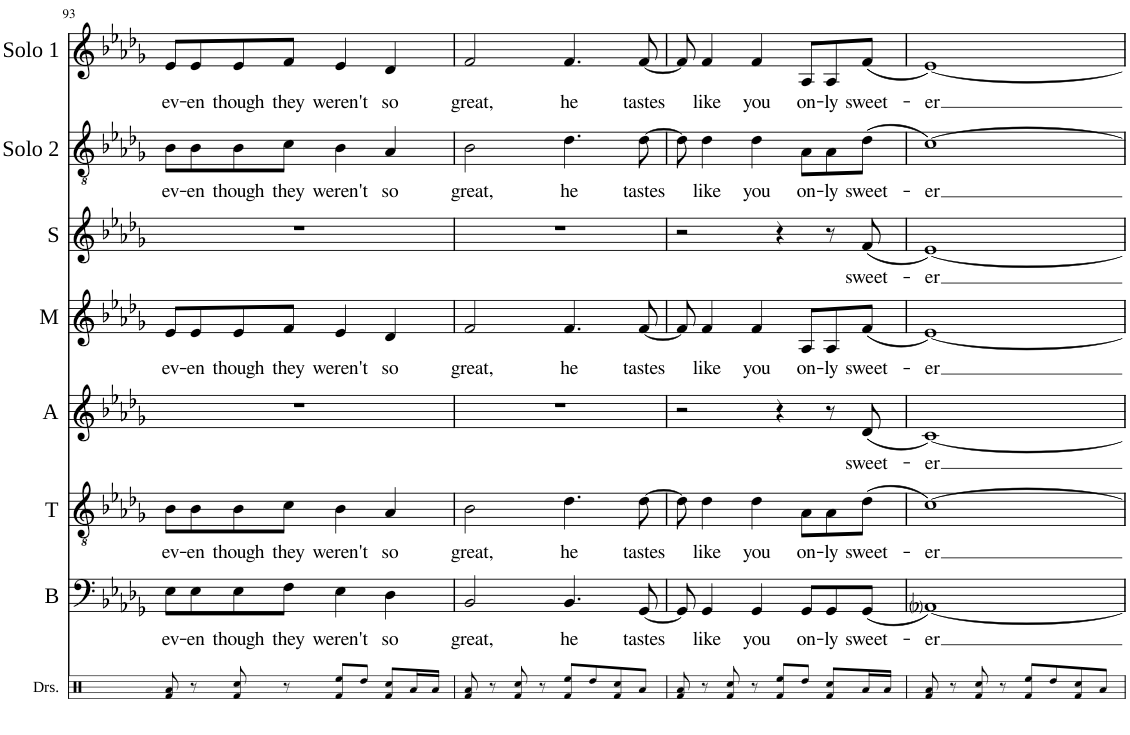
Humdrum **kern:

**kern	**text	**kern	**text	**kern	**text	**kern	**text	**kern	**text	**kern	**text	**kern	**text
*part7	*part7	*part6	*part6	*part5	*part5	*part4	*part4	*part3	*part3	*part2	*part2	*part1	*part1
*staff7	*staff7	*staff6	*staff6	*staff5	*staff5	*staff4	*staff4	*staff3	*staff3	*staff2	*staff2	*staff1	*staff1
*I"Bass	*	*I"Tenor	*	*I"Alto	*	*I"Mezzo	*	*I"Soprano	*	*I"Solo 2	*	*I"Solo 1	*
*I'B	*	*I'T	*	*I'A	*	*I'M	*	*I'S	*	*I'Solo 2	*	*I'Solo 1	*
!!LO:PB:g=z
*clefF4	*	*clefGv2	*	*clefG2	*	*clefG2	*	*clefG2	*	*clefGv2	*	*clefG2	*
*k[b-e-a-d-g-]	*	*k[b-e-a-d-g-]	*	*k[b-e-a-d-g-]	*	*k[b-e-a-d-g-]	*	*k[b-e-a-d-g-]	*	*k[b-e-a-d-g-]	*	*k[b-e-a-d-g-]	*
*M4/4	*	*M4/4	*	*M4/4	*	*M4/4	*	*M4/4	*	*M4/4	*	*M4/4	*
=93	=93	=93	=93	=93	=93	=93	=93	=93	=93	=93	=93	=93	=93
!	!LO:LY:b	!	!LO:LY:b	!	!	!	!LO:LY:b	!	!	!	!LO:LY:b	!	!LO:LY:b
8E-\L	ev-	8B-\L	ev-	1r	.	8e-/L	ev-	1r	.	8B-\L	ev-	8e-/L	ev-
!	!LO:LY:b	!	!LO:LY:b	!	!	!	!LO:LY:b	!	!	!	!LO:LY:b	!	!LO:LY:b
8E-\	-en	8B-\	-en	.	.	8e-/	-en	.	.	8B-\	-en	8e-/	-en
!	!LO:LY:b	!	!LO:LY:b	!	!	!	!LO:LY:b	!	!	!	!LO:LY:b	!	!LO:LY:b
8E-\	though	8B-\	though	.	.	8e-/	though	.	.	8B-\	though	8e-/	though
!	!LO:LY:b	!	!LO:LY:b	!	!	!	!LO:LY:b	!	!	!	!LO:LY:b	!	!LO:LY:b
8F\J	they	8c\J	they	.	.	8f/J	they	.	.	8c\J	they	8f/J	they
!	!LO:LY:b	!	!LO:LY:b	!	!	!	!LO:LY:b	!	!	!	!LO:LY:b	!	!LO:LY:b
4E-\	weren't	4B-\	weren't	.	.	4e-/	weren't	.	.	4B-\	weren't	4e-/	weren't
!	!LO:LY:b	!	!LO:LY:b	!	!	!	!LO:LY:b	!	!	!	!LO:LY:b	!	!LO:LY:b
4D-\	so	4A-/	so	.	.	4d-/	so	.	.	4A-/	so	4d-/	so
=94	=94	=94	=94	=94	=94	=94	=94	=94	=94	=94	=94	=94	=94
!	!LO:LY:b	!	!LO:LY:b	!	!	!	!LO:LY:b	!	!	!	!LO:LY:b	!	!LO:LY:b
2BB-/	great,	2B-\	great,	1r	.	2f/	great,	1r	.	2B-\	great,	2f/	great,
!	!LO:LY:b	!	!LO:LY:b	!	!	!	!LO:LY:b	!	!	!	!LO:LY:b	!	!LO:LY:b
4.BB-/	he	4.d-\	he	.	.	4.f/	he	.	.	4.d-\	he	4.f/	he
!	!LO:LY:b	!	!LO:LY:b	!	!	!	!LO:LY:b	!	!	!	!LO:LY:b	!	!LO:LY:b
[8GG-/	tastes	[8d-\	tastes	.	.	[8f/	tastes	.	.	[8d-\	tastes	[8f/	tastes
=95	=95	=95	=95	=95	=95	=95	=95	=95	=95	=95	=95	=95	=95
8GG-/]	.	8d-\]	.	2r	.	8f/]	.	2r	.	8d-\]	.	8f/]	.
!	!LO:LY:b	!	!LO:LY:b	!	!	!	!LO:LY:b	!	!	!	!LO:LY:b	!	!LO:LY:b
4GG-/	like	4d-\	like	.	.	4f/	like	.	.	4d-\	like	4f/	like
!	!LO:LY:b	!	!LO:LY:b	!	!	!	!LO:LY:b	!	!	!	!LO:LY:b	!	!LO:LY:b
4GG-/	you	4d-\	you	.	.	4f/	you	.	.	4d-\	you	4f/	you
.	.	.	.	4r	.	.	.	4r	.	.	.	.	.
!	!LO:LY:b	!	!LO:LY:b	!	!	!	!LO:LY:b	!	!	!	!LO:LY:b	!	!LO:LY:b
8GG-/L	on-	8A-\L	on-	.	.	8A-/L	on-	.	.	8A-\L	on-	8A-/L	on-
!	!LO:LY:b	!	!LO:LY:b	!	!	!	!LO:LY:b	!	!	!	!LO:LY:b	!	!LO:LY:b
8GG-/	-ly	8A-\	-ly	8r	.	8A-/	-ly	8r	.	8A-\	-ly	8A-/	-ly
!	!LO:LY:b	!	!LO:LY:b	!	!LO:LY:b	!	!LO:LY:b	!	!LO:LY:b	!	!LO:LY:b	!	!LO:LY:b
(8GG-/J	sweet-	(8d-\J	sweet-	(8d-/	sweet-	(8f/J	sweet-	(8f/	sweet-	(8d-\J	sweet-	(8f/J	sweet-
=96	=96	=96	=96	=96	=96	=96	=96	=96	=96	=96	=96	=96	=96
!	!LO:LY:b	!	!LO:LY:b	!	!LO:LY:b	!	!LO:LY:b	!	!LO:LY:b	!	!LO:LY:b	!	!LO:LY:b
[1AA-i)	-er	[1c)	-er	[1c)	-er	[1e-)	-er	[1e-)	-er	[1c)	-er	[1e-)	-er
=	=	=	=	=	=	=	=	=	=	=	=	=	=
*-	*-	*-	*-	*-	*-	*-	*-	*-	*-	*-	*-	*-	*-
